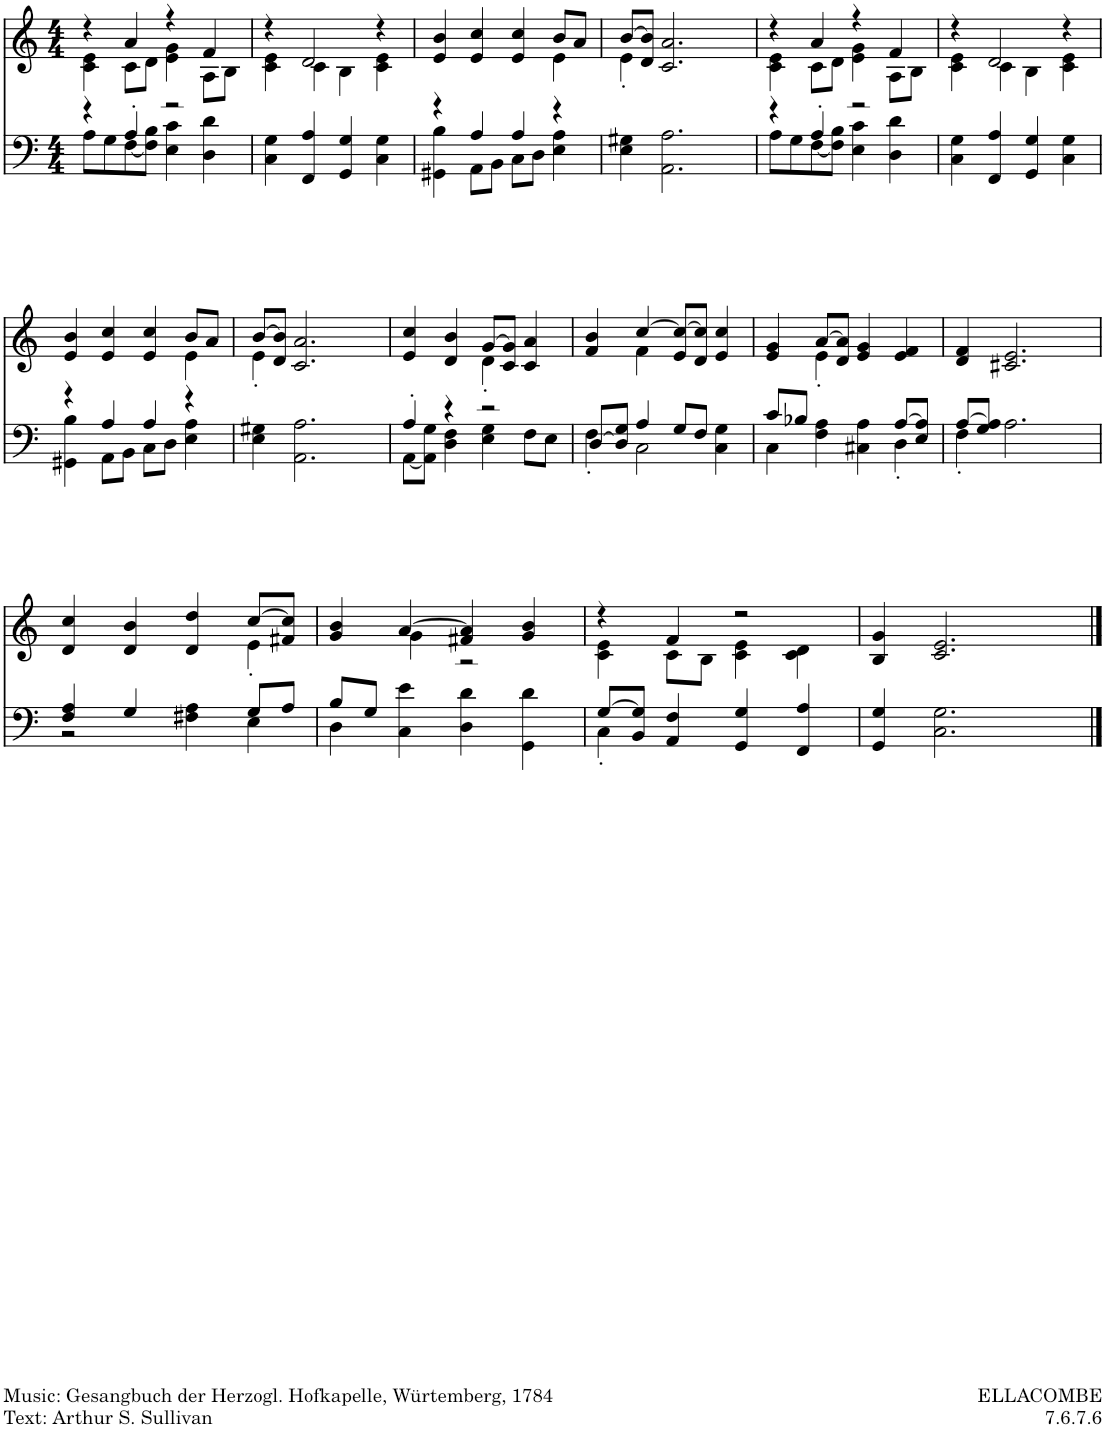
**kern	**kern
*part2	*part1
*staff2	*staff1
*I"Baritone, ChrchOrg-2	*I"Alto, ChrchOrg
*I'Ch	*I'Ch
*clefF4	*clefG2
*k[]	*k[]
*M4/4	*M4/4
=1	=1
*^	*^
4r	8A\L	4r	4c\ 4e\
.	8G\	.	.
4A'/	[8F\	4a/	8c\L
.	8F\] 8B\J	.	8d\J
2r	4E\ 4c\	4r	4e\ 4g\
.	4D\ 4d\	4f/	8A\L
.	.	.	8B\J
*v	*v	*	*
=2	=2	=2
4C\ 4G\	4r	4c\ 4e\
4FF/ 4A/	2d/	4c\
4GG/ 4G/	.	4B\
4C\ 4G\	4r	4c\ 4e\
=3	=3	=3
*^	*	*
4r	4GG#X\ 4B\	4e/ 4b/	2.ryy
4A/	8AA\L	4e/ 4cc/	.
.	8BB\J	.	.
4A/	8C\L	4e/ 4cc/	.
.	8D\J	.	.
4r	4E\ 4A\	8b/L	4e\
.	.	8a/J	.
*v	*v	*	*
=4	=4	=4
4E\ 4G#X\	[8b/L	4e'\
.	8d/ 8b/]J	.
2.AA\ 2.A\	2.c/ 2.a/	2.ryy
=5	=5	=5
*^	*	*
4r	8A\L	4r	4c\ 4e\
.	8G\	.	.
4A'/	[8F\	4a/	8c\L
.	8F\] 8B\J	.	8d\J
2r	4E\ 4c\	4r	4e\ 4g\
.	4D\ 4d\	4f/	8A\L
.	.	.	8B\J
*v	*v	*	*
=6	=6	=6
4C\ 4G\	4r	4c\ 4e\
4FF/ 4A/	2d/	4c\
4GG/ 4G/	.	4B\
4C\ 4G\	4r	4c\ 4e\
!!LO:LB:g=z	!!
=7	=7	=7
*^	*	*
4r	4GG#X\ 4B\	4e/ 4b/	2.ryy
4A/	8AA\L	4e/ 4cc/	.
.	8BB\J	.	.
4A/	8C\L	4e/ 4cc/	.
.	8D\J	.	.
4r	4E\ 4A\	8b/L	4e\
.	.	8a/J	.
*v	*v	*	*
=8	=8	=8
4E\ 4G#X\	[8b/L	4e'\
.	8d/ 8b/]J	.
2.AA\ 2.A\	2.c/ 2.a/	2.ryy
=9	=9	=9
*^	*	*
4A'/	[8AA\L	4e/ 4cc/	2ryy
.	8AA\] 8G\J	.	.
4r	4D\ 4F\	4d/ 4b/	.
2r	4E\ 4G\	[8g/L	4d'\
.	.	8c/ 8g/]J	.
.	8F\L	4c/ 4a/	4ryy
.	8E\J	.	.
=10	=10	=10	=10
[8D/L	4F'\	4f/ 4b/	4ryy
8D/] 8G/J	.	.	.
4A/	2C\	[4cc/	4f\
8G/L	.	8e/ 8cc/_L	2ryy
8F/J	.	8d/ 8cc/]J	.
4C\ 4G\	4ryy	4e/ 4cc/	.
=11	=11	=11	=11
8c/L	4C\	4e/ 4g/	4ryy
8B-X/J	.	.	.
4F\ 4A\	2ryy	[8a/L	4e'\
.	.	8d/ 8a/]J	.
4C#X\ 4A\	.	4e/ 4g/	2ryy
[8A/L	4D'\	4e/ 4f/	.
8E/ 8A/]J	.	.	.
*	*	*v	*v
=12	=12	=12
[8A/L	4F'\	4d/ 4f/
8G/ 8A/]J	.	.
2.A\	2.ryy	2.c#X/ 2.e/
!!LO:LB:g=z
=13	=13	=13
*	*	*^
4F/ 4A/	2r	4d/ 4cc/	2.ryy
4G/	.	4d/ 4b/	.
4F#X\ 4A\	4ryy	4d/ 4dd/	.
8G/L	4E\	[8cc/L	4e'\
8A/J	.	8f#X/ 8cc/]J	.
=14	=14	=14	=14
8B/L	4D\	4g/ 4b/	4ryy
8G/J	.	.	.
4C\ 4e\	2.ryy	[4a/	4g\
4D\ 4d\	.	4f#X/ 4a/]	2r
4GG\ 4d\	.	4g/ 4b/	.
=15	=15	=15	=15
[8G/L	4C'\	4r	4c\ 4e\
8BB/ 8G/]J	.	.	.
4AA/ 4F/	2.ryy	4f/	8c\L
.	.	.	8B\J
4GG/ 4G/	.	2r	4c\ 4e\
4FF/ 4A/	.	.	4c\ 4d\
*v	*v	*	*
*	*v	*v
=16	=16
4GG/ 4G/	4B/ 4g/
2.C\ 2.G\	2.c/ 2.e/
==	==
*-	*-
